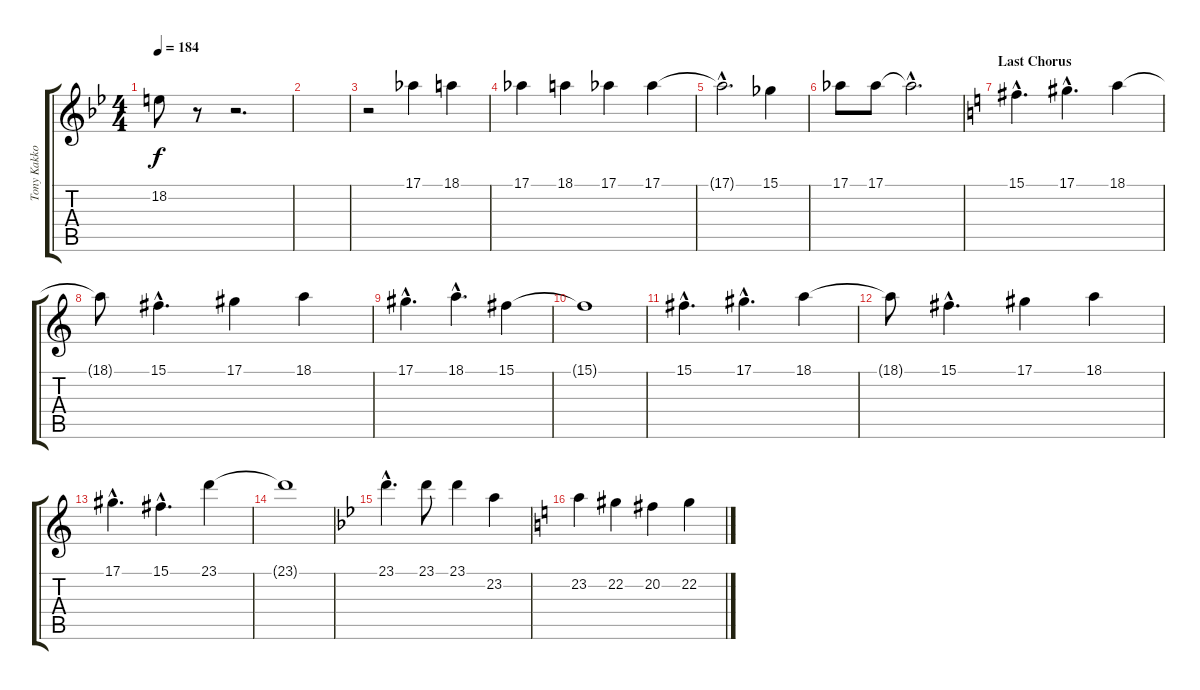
\track ("Tony Kakko - Vocals" "Tony Kakko") {instrument lead3calliope}
\staff {score tabs}
\tuning (Eb4 Bb3 Gb3 Db3 Ab2 Eb2) {hide}
\ts (4 4)
\tempo 184
\clef g2
\ks gminor
18.2{t}.8{dy f} r.8 r.2{d} |
|
r.2 17.1.4 18.1.4 |
17.1.4 18.1.4 17.1.4 17.1.4 |
17.1{hac t}.2{d} 15.1.4 |
17.1.8 17.1.8 17.1{hac t}.2{d} |
\section ("" "Last Chorus")
\ks c
15.1{hac}.4{d} 17.1{hac}.4{d} 18.1.4 |
18.1{t}.8 15.1{hac}.4{d} 17.1.4 18.1.4 |
17.1{hac}.4{d} 18.1{hac}.4{d} 15.1.4 |
15.1{t}.1 |
15.1{hac}.4{d} 17.1{hac}.4{d} 18.1.4 |
18.1{t}.8 15.1{hac}.4{d} 17.1.4 18.1.4 |
17.1{hac}.4{d} 15.1{hac}.4{d} 23.1.4 |
23.1{t}.1 |
\ks gminor
23.1{hac}.4{d} 23.1.8 23.1.4 23.2.4 |
\ks c
23.2.4 22.2.4 20.2.4 22.2.4
